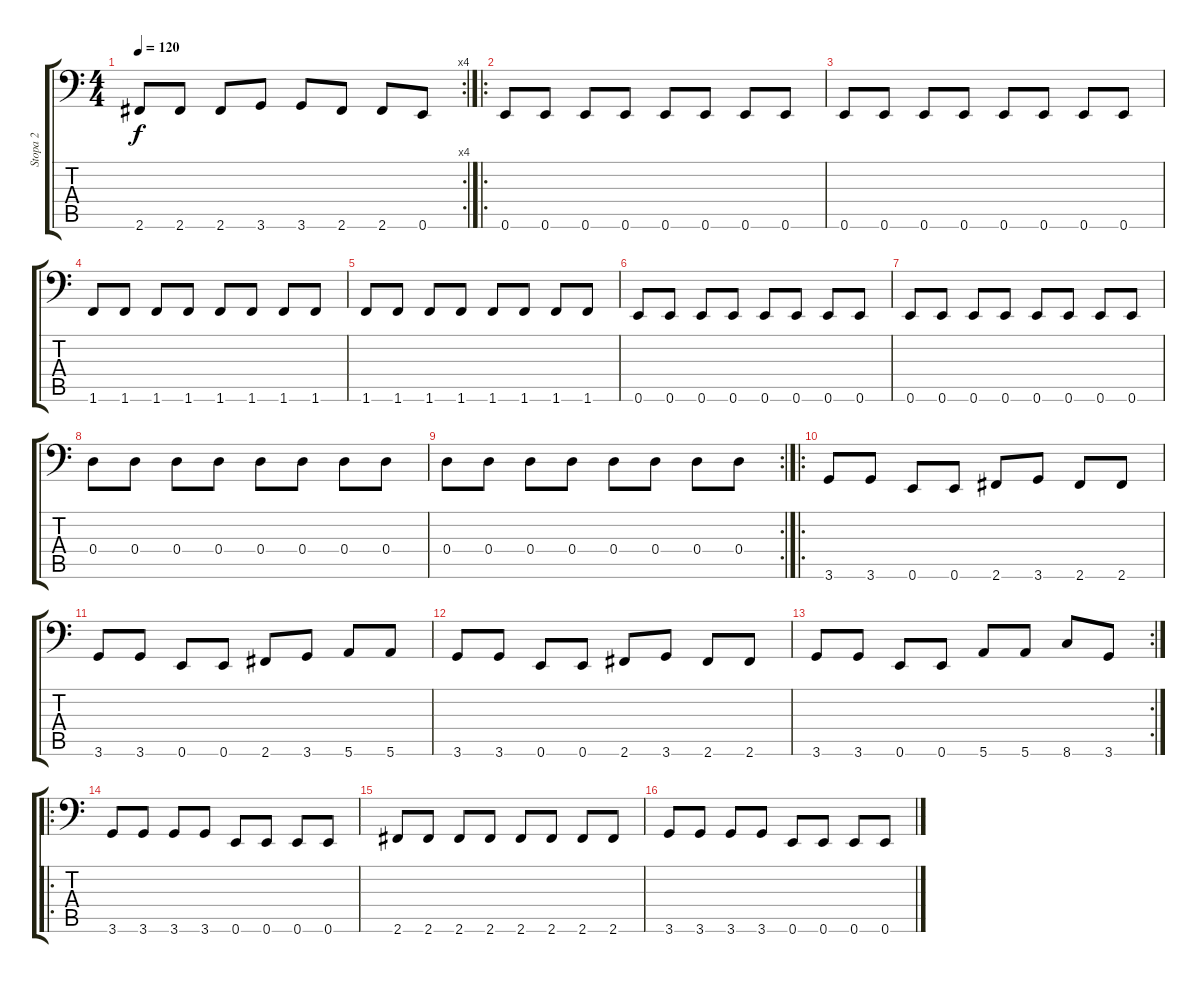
\track ("Stopa 2" "Stopa 2") {instrument electricbasspick}
\staff {score tabs}
\tuning (E3 B2 G2 D2 A1 E1) {hide}
\rc 4
\ts (4 4)
\tempo 120
\clef f4
\ks c
2.6.8{dy f} 2.6.8 2.6.8 3.6.8 3.6.8 2.6.8 2.6.8 0.6.8 |
\ro
0.6.8 0.6.8 0.6.8 0.6.8 0.6.8 0.6.8 0.6.8 0.6.8 |
0.6.8 0.6.8 0.6.8 0.6.8 0.6.8 0.6.8 0.6.8 0.6.8 |
1.6.8 1.6.8 1.6.8 1.6.8 1.6.8 1.6.8 1.6.8 1.6.8 |
1.6.8 1.6.8 1.6.8 1.6.8 1.6.8 1.6.8 1.6.8 1.6.8 |
0.6.8 0.6.8 0.6.8 0.6.8 0.6.8 0.6.8 0.6.8 0.6.8 |
0.6.8 0.6.8 0.6.8 0.6.8 0.6.8 0.6.8 0.6.8 0.6.8 |
0.4.8 0.4.8 0.4.8 0.4.8 0.4.8 0.4.8 0.4.8 0.4.8 |
\rc 2
0.4.8 0.4.8 0.4.8 0.4.8 0.4.8 0.4.8 0.4.8 0.4.8 |
\ro
3.6.8 3.6.8 0.6.8 0.6.8 2.6.8 3.6.8 2.6.8 2.6.8 |
3.6.8 3.6.8 0.6.8 0.6.8 2.6.8 3.6.8 5.6.8 5.6.8 |
3.6.8 3.6.8 0.6.8 0.6.8 2.6.8 3.6.8 2.6.8 2.6.8 |
\rc 2
3.6.8 3.6.8 0.6.8 0.6.8 5.6.8 5.6.8 8.6.8 3.6.8 |
\ro
3.6.8 3.6.8 3.6.8 3.6.8 0.6.8 0.6.8 0.6.8 0.6.8 |
2.6.8 2.6.8 2.6.8 2.6.8 2.6.8 2.6.8 2.6.8 2.6.8 |
3.6.8 3.6.8 3.6.8 3.6.8 0.6.8 0.6.8 0.6.8 0.6.8
